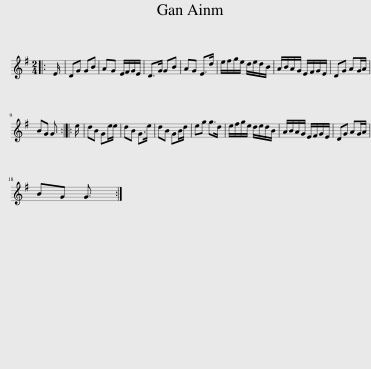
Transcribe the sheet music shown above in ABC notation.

X:1
L:1/8
M:2/4
I:linebreak $
K:G
V:1 treble
V:1
|: E/ | DG GB | AG E/F/G/E/ | D>G GB | AG E>d | %5
 e/f/g/e/ d/e/d/B/ | A/B/A/G/ E/F/G/E/ | DG AG/A/ |$ BG G3/2 :: e/ | %10
 dB Ge/e/ | dB G>e | dB GB/d/ | eg g>d | e/f/g/e/ d/e/d/B/ | %15
 A/B/A/G/ E/F/G/E/ | DG AG/A/ |$ BG G3/2 :| %18
